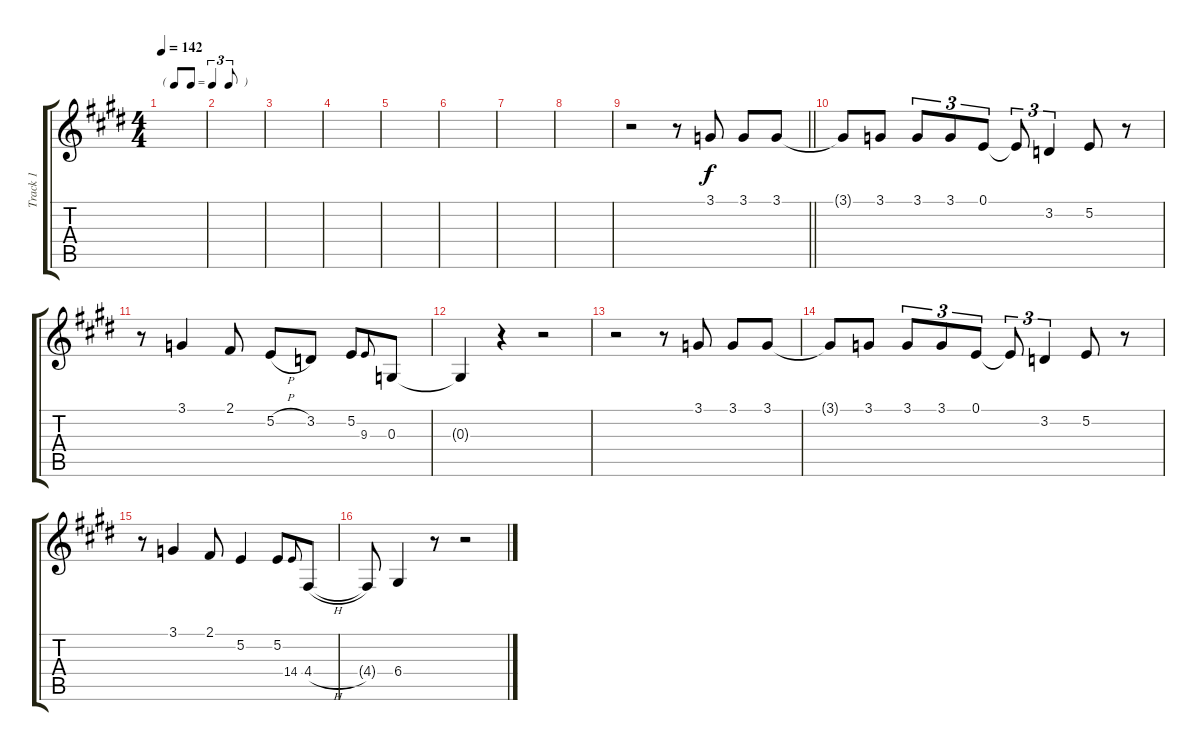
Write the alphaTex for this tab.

\track ("Track 1" "Track 1") {instrument altosax}
\staff {score tabs}
\tuning (E4 B3 G3 D3 A2 E2) {hide}
\ts (4 4)
\tf triplet8th
\tempo 142
\clef g2
\ks e
|
|
|
|
|
|
|
|
\barLineRight lightlight
r.2 r.8 3.1.8 3.1.8 3.1.8 |
3.1{t}.8 3.1.8 3.1.8{tu (3 2)} 3.1.8{tu (3 2)} 0.1.8{tu (3 2)} 0.1{t}.8{tu (3 2)} 3.2.4{tu (3 2)} 5.2.8 r.8 |
r.8 3.1.4 2.1.8 5.2{h}.8 3.2.8 5.2.8 9.3.8{gr onbeat} 0.3.8 |
0.3{t}.4 r.4 r.2 |
r.2 r.8 3.1.8 3.1.8 3.1.8 |
3.1{t}.8 3.1.8 3.1.8{tu (3 2)} 3.1.8{tu (3 2)} 0.1.8{tu (3 2)} 0.1{t}.8{tu (3 2)} 3.2.4{tu (3 2)} 5.2.8 r.8 |
r.8 3.1.4 2.1.8 5.2.4 5.2.8 14.4.8{gr onbeat} 4.4{h}.8 |
4.4{t}.8 6.4.4 r.8 r.2
